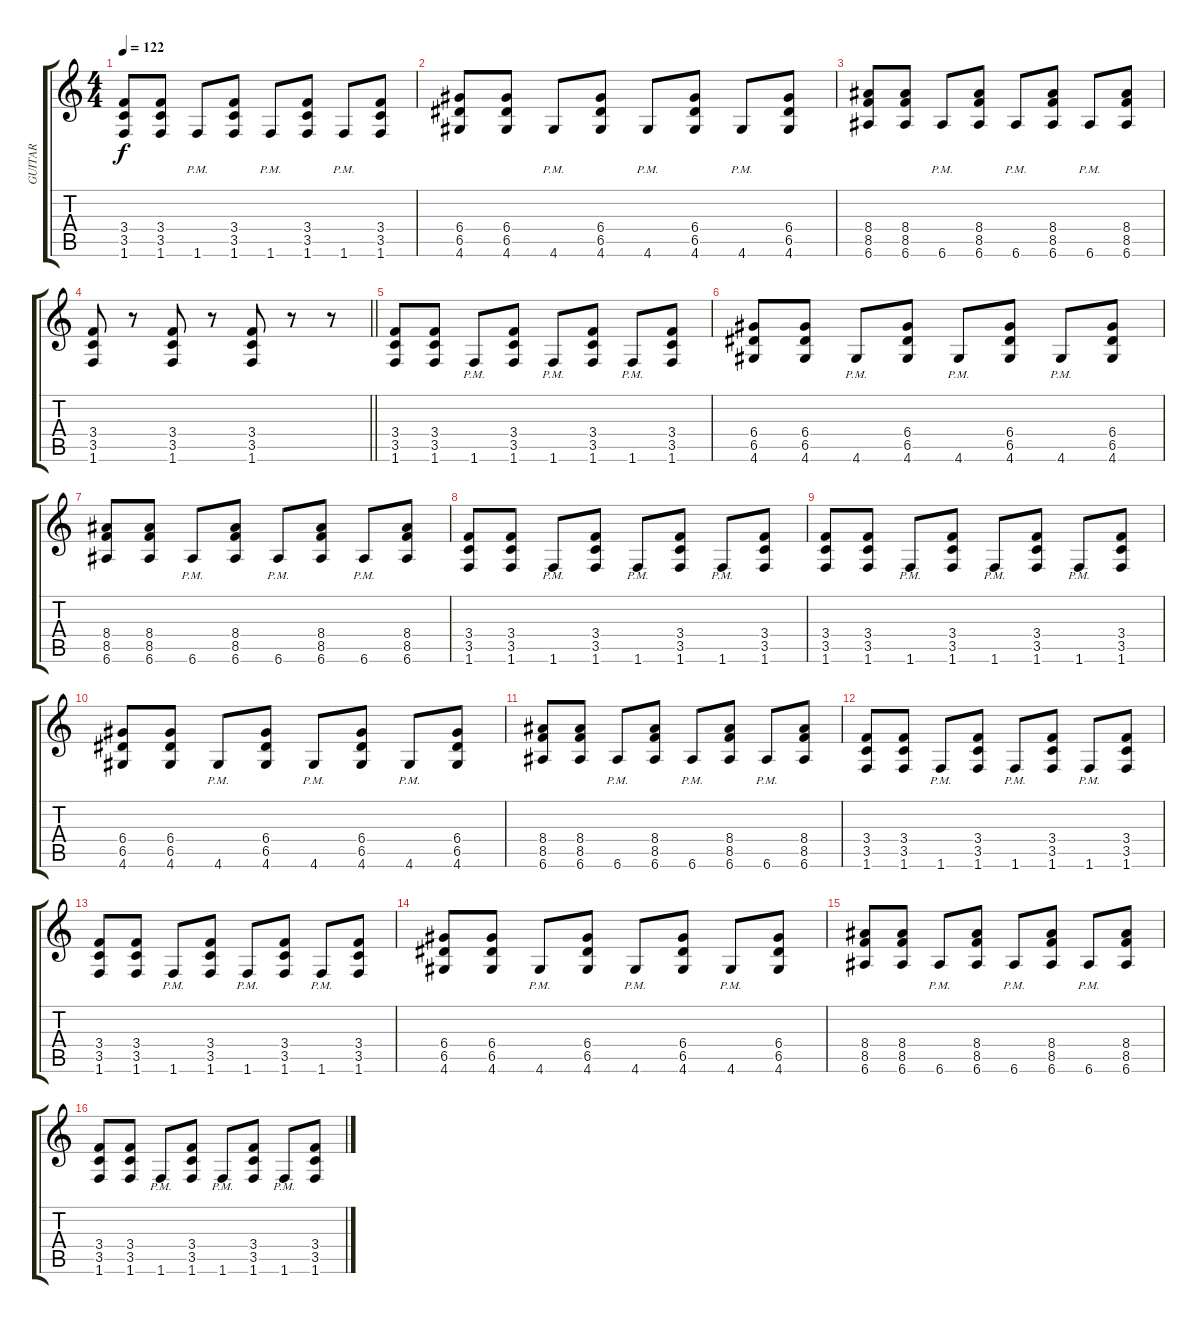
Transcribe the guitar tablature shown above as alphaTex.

\track ("GUITAR" "GUITAR") {instrument overdrivenguitar}
\staff {score tabs}
\tuning (E4 B3 G3 D3 A2 E2) {hide}
\ts (4 4)
\tempo 122
\clef g2
\ks c
(3.4 3.5 1.6).8{dy f} (3.4 3.5 1.6).8 1.6{pm}.8 (3.4 3.5 1.6).8 1.6{pm}.8 (3.4 3.5 1.6).8 1.6{pm}.8 (3.4 3.5 1.6).8 |
(6.4 6.5 4.6).8 (6.4 6.5 4.6).8 4.6{pm}.8 (6.4 6.5 4.6).8 4.6{pm}.8 (6.4 6.5 4.6).8 4.6{pm}.8 (6.4 6.5 4.6).8 |
(8.4 8.5 6.6).8 (8.4 8.5 6.6).8 6.6{pm}.8 (8.4 8.5 6.6).8 6.6{pm}.8 (8.4 8.5 6.6).8 6.6{pm}.8 (8.4 8.5 6.6).8 |
\barLineRight lightlight
(3.4 3.5 1.6).8 r.8 (3.4 3.5 1.6).8 r.8 (3.4 3.5 1.6).8 r.8 r.8 |
(3.4 3.5 1.6).8 (3.4 3.5 1.6).8 1.6{pm}.8 (3.4 3.5 1.6).8 1.6{pm}.8 (3.4 3.5 1.6).8 1.6{pm}.8 (3.4 3.5 1.6).8{txt ""} |
(6.4 6.5 4.6).8 (6.4 6.5 4.6).8 4.6{pm}.8 (6.4 6.5 4.6).8 4.6{pm}.8 (6.4 6.5 4.6).8 4.6{pm}.8 (6.4 6.5 4.6).8 |
(8.4 8.5 6.6).8 (8.4 8.5 6.6).8 6.6{pm}.8 (8.4 8.5 6.6).8 6.6{pm}.8 (8.4 8.5 6.6).8 6.6{pm}.8 (8.4 8.5 6.6).8 |
(3.4 3.5 1.6).8 (3.4 3.5 1.6).8 1.6{pm}.8 (3.4 3.5 1.6).8 1.6{pm}.8 (3.4 3.5 1.6).8 1.6{pm}.8 (3.4 3.5 1.6).8 |
(3.4 3.5 1.6).8 (3.4 3.5 1.6).8 1.6{pm}.8 (3.4 3.5 1.6).8 1.6{pm}.8 (3.4 3.5 1.6).8 1.6{pm}.8 (3.4 3.5 1.6).8 |
(6.4 6.5 4.6).8 (6.4 6.5 4.6).8 4.6{pm}.8 (6.4 6.5 4.6).8 4.6{pm}.8 (6.4 6.5 4.6).8 4.6{pm}.8 (6.4 6.5 4.6).8 |
(8.4 8.5 6.6).8 (8.4 8.5 6.6).8 6.6{pm}.8 (8.4 8.5 6.6).8 6.6{pm}.8 (8.4 8.5 6.6).8 6.6{pm}.8 (8.4 8.5 6.6).8 |
(3.4 3.5 1.6).8 (3.4 3.5 1.6).8 1.6{pm}.8 (3.4 3.5 1.6).8 1.6{pm}.8 (3.4 3.5 1.6).8 1.6{pm}.8 (3.4 3.5 1.6).8 |
(3.4 3.5 1.6).8 (3.4 3.5 1.6).8 1.6{pm}.8 (3.4 3.5 1.6).8 1.6{pm}.8 (3.4 3.5 1.6).8 1.6{pm}.8 (3.4 3.5 1.6).8 |
(6.4 6.5 4.6).8 (6.4 6.5 4.6).8 4.6{pm}.8 (6.4 6.5 4.6).8 4.6{pm}.8 (6.4 6.5 4.6).8 4.6{pm}.8 (6.4 6.5 4.6).8 |
(8.4 8.5 6.6).8 (8.4 8.5 6.6).8 6.6{pm}.8 (8.4 8.5 6.6).8 6.6{pm}.8 (8.4 8.5 6.6).8 6.6{pm}.8 (8.4 8.5 6.6).8 |
(3.4 3.5 1.6).8 (3.4 3.5 1.6).8 1.6{pm}.8 (3.4 3.5 1.6).8 1.6{pm}.8 (3.4 3.5 1.6).8 1.6{pm}.8 (3.4 3.5 1.6).8
